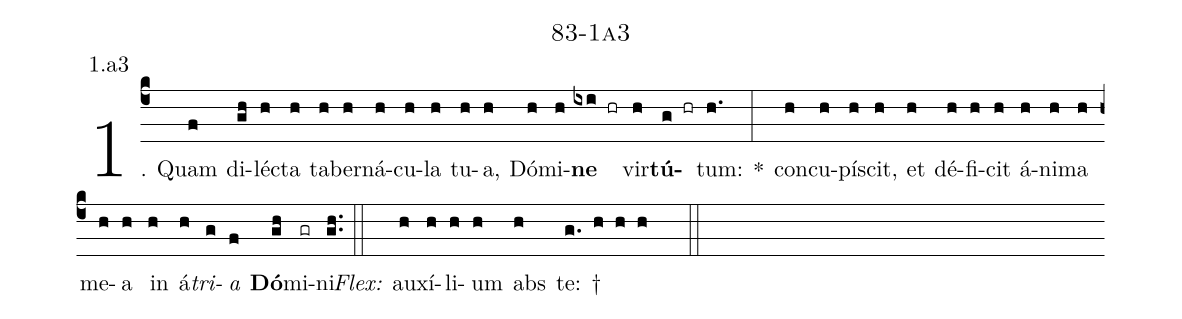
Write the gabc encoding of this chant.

name: 83-1a3;
annotation: 1.a3;
%%
(c4)1. Quam(f) di(gh)léc(h)ta(h) ta(h)ber(h)ná(h)cu(h)la(h) tu(h)a,(h) Dó(h)mi(h)<b>ne</b>(ixi hr) vir(h)<b>tú</b>(g hr)tum:(h.) *(:) con(h)cu(h)pí(h)scit,(h) et(h) dé(h)fi(h)cit(h) á(h)ni(h)ma(h) me(h)a(h) in(h) á(h)<i>tri</i>(g)<i>a</i>(f) <b>Dó</b>(gh)mi(gr)ni.(gh..) (::)
<i>Flex:</i>()  au(h)xí(h)li(h)um(h) abs(h) te: †(g. h h h  ::)
